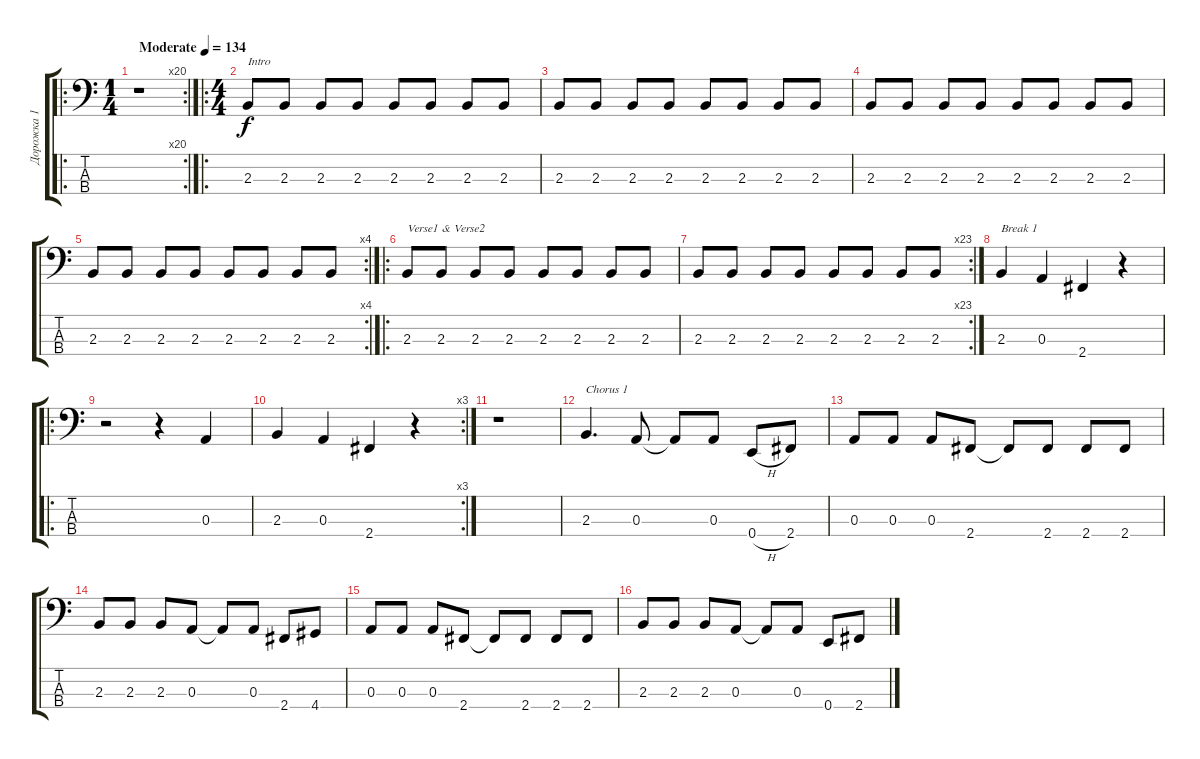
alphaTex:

\track ("Дорожка 1" "Дорожка 1") {instrument slapbass1}
\staff {score tabs}
\tuning (G2 D2 A1 E1) {hide}
\ro
\rc 20
\ts (1 4)
\tempo (134 "Moderate")
\clef f4
\ks c
r.1{dy f instrument slapbass1} |
\ro
\ts (4 4)
2.3.8{txt "Intro"} 2.3.8 2.3.8 2.3.8 2.3.8 2.3.8 2.3.8 2.3.8 |
2.3.8 2.3.8 2.3.8 2.3.8 2.3.8 2.3.8 2.3.8 2.3.8 |
2.3.8 2.3.8 2.3.8 2.3.8 2.3.8 2.3.8 2.3.8 2.3.8 |
\rc 4
2.3.8 2.3.8 2.3.8 2.3.8 2.3.8 2.3.8 2.3.8 2.3.8 |
\ro
2.3.8{txt "Verse1 & Verse2"} 2.3.8 2.3.8 2.3.8 2.3.8 2.3.8 2.3.8 2.3.8 |
\rc 23
2.3.8 2.3.8 2.3.8 2.3.8 2.3.8 2.3.8 2.3.8 2.3.8 |
2.3.4{txt "Break 1"} 0.3.4 2.4.4 r.4 |
\ro
r.2 r.4 0.3.4 |
\rc 3
2.3.4 0.3.4 2.4.4 r.4 |
r.1 |
2.3.4{d txt "Chorus 1"} 0.3.8 0.3{t}.8 0.3.8 0.4{h}.8 2.4.8 |
0.3.8 0.3.8 0.3.8 2.4.8 2.4{t}.8 2.4.8 2.4.8 2.4.8 |
2.3.8 2.3.8 2.3.8 0.3.8 0.3{t}.8 0.3.8 2.4.8 4.4.8 |
0.3.8 0.3.8 0.3.8 2.4.8 2.4{t}.8 2.4.8 2.4.8 2.4.8 |
2.3.8 2.3.8 2.3.8 0.3.8 0.3{t}.8 0.3.8 0.4.8 2.4.8
